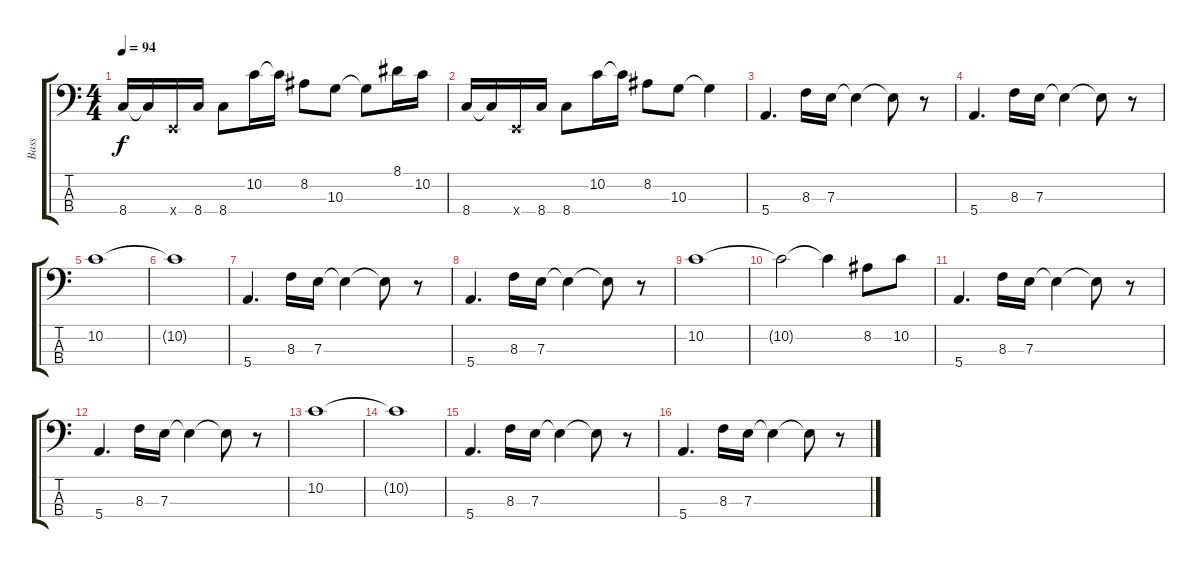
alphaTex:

\track ("Bass" "Bass") {instrument electricbasspick}
\staff {score tabs}
\tuning (G2 D2 A1 E1) {hide}
\ts (4 4)
\tempo 94
\clef f4
\ks c
8.4.16{dy f} 8.4{t}.16 0.4{x}.16 8.4.16 8.4.8 10.2.16 10.2{t}.16 8.2.8 10.3.8 10.3{t}.8 8.1.16 10.2.16 |
8.4.16 8.4{t}.16 0.4{x}.16 8.4.16 8.4.8 10.2.16 10.2{t}.16 8.2.8 10.3.8 10.3{t}.4 |
5.4.4{d} 8.3.16 7.3.16 7.3{t}.4 7.3{t}.8 r.8 |
5.4.4{d} 8.3.16 7.3.16 7.3{t}.4 7.3{t}.8 r.8 |
10.2.1 |
10.2{t}.1 |
5.4.4{d} 8.3.16 7.3.16 7.3{t}.4 7.3{t}.8 r.8 |
5.4.4{d} 8.3.16 7.3.16 7.3{t}.4 7.3{t}.8 r.8 |
10.2.1 |
10.2{t}.2 10.2{t}.4 8.2.8 10.2.8 |
5.4.4{d} 8.3.16 7.3.16 7.3{t}.4 7.3{t}.8 r.8 |
5.4.4{d} 8.3.16 7.3.16 7.3{t}.4 7.3{t}.8 r.8 |
10.2.1 |
10.2{t}.1 |
5.4.4{d} 8.3.16 7.3.16 7.3{t}.4 7.3{t}.8 r.8 |
5.4.4{d} 8.3.16 7.3.16 7.3{t}.4 7.3{t}.8 r.8
